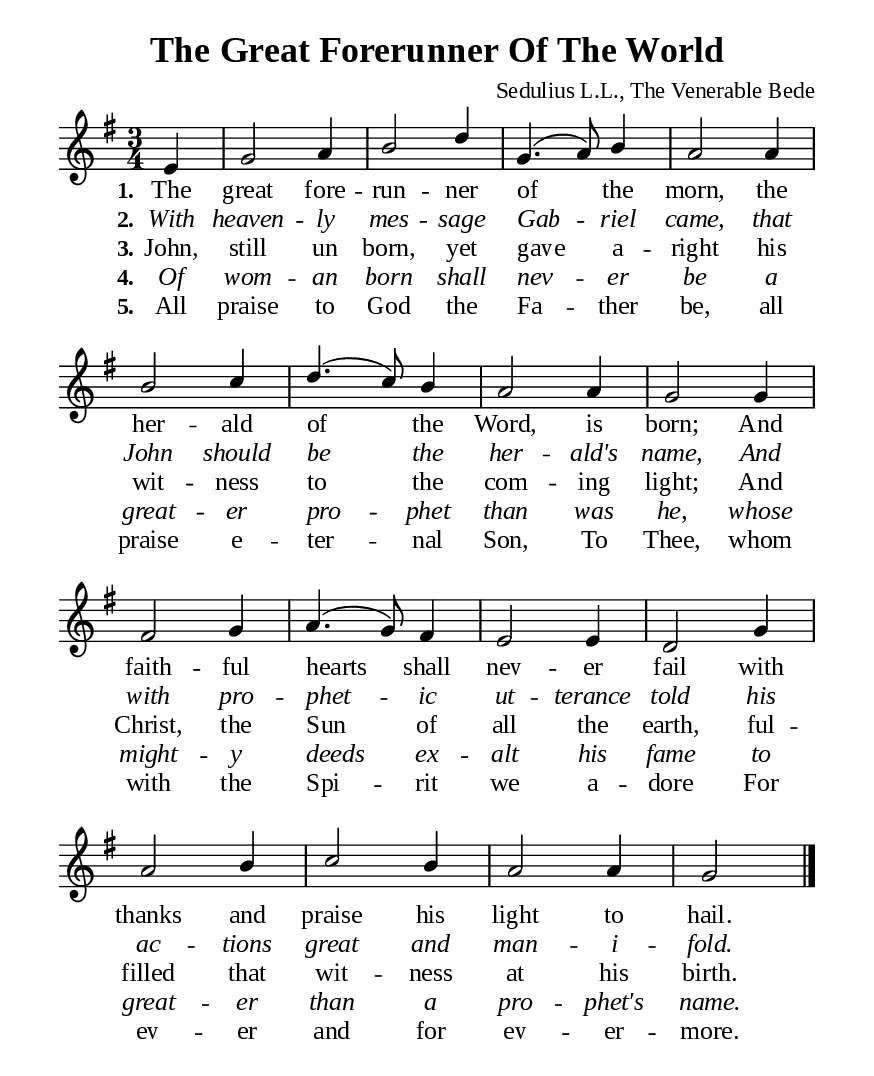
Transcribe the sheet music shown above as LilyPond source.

\version "2.18.2"

\header {
  title = "The Great Forerunner Of The World"
  composer = "Sedulius L.L., The Venerable Bede"
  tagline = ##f
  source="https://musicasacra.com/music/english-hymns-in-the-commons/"
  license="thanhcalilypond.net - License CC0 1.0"
}

global= {
  \key g \major
  \time 3/4
  \override Score.BarNumber.break-visibility = ##(#f #f #f)
  \override Lyrics.LyricSpace.minimum-distance = #3.0
}

\paper {
  #(set-paper-size "a5")
  top-margin = 10\mm
  bottom-margin = 10\mm
  left-margin = 10\mm
  right-margin = 10\mm
  indent = #0
  #(define fonts
	 (make-pango-font-tree "Liberation Serif"
	 		       "Liberation Serif"
			       "Liberation Serif"
			       (/ 20 20)))
  system-system-spacing = #'((basic-distance . 3) (padding . 3))
}

printItalic = \with {
  \override LyricText.font-shape = #'italic
}

% Verse music
musicVerseSoprano = \relative c' {
                    \partial 4 e4 |
  %{	01	%} g2 a4 |
  %{	02	%} b2 d4 |
  %{	03	%} g,4. (a8) b4 |
  %{	04	%} a2 a4 |
  %{	05	%} b2 c4 |
  %{	06	%} d4. (c8) b4 |
  %{	07	%} a2 a4 |
  %{	08	%} g2 g4 |
  %{	09	%} fis2 g4 |
  %{	10	%} a4. (g8) fis4 |
  %{	11	%} e2 e4 |
  %{	12	%} d2 g4 |
  %{	13	%} a2 b4 |
  %{	14	%} c2 b4 |
  %{	15	%} a2 a4 |
  %{	16	%} g2 \bar "|."
}

% Verse lyrics
verseOne = \lyricmode {
  \set stanza = #"1."
  The great fore -- run -- ner of the morn, the her -- ald of the Word, is born;
  And faith -- ful hearts shall nev -- er fail with thanks and praise his light to hail.
}

verseTwo = \lyricmode {
  \set stanza = #"2."
  With heaven -- ly mes -- sage Gab -- riel came,
  that John should be the her -- ald's name,
  And with pro -- phet -- ic ut -- terance told his ac -- tions great and man -- i -- fold.
}

verseThree = \lyricmode {
  \set stanza = #"3."
  John, still un born, yet gave a -- right his wit -- ness to the com -- ing light;
  And Christ, the Sun of all the earth, ful -- filled that wit -- ness at his birth.
}

verseFour = \lyricmode {
  \set stanza = #"4."
  Of wom -- an born shall nev -- er be a great -- er pro -- phet than was he,
  whose might -- y deeds ex -- alt his fame to great -- er than a pro -- phet's name.
}

verseFive = \lyricmode {
  \set stanza = #"5."
  All praise to God the Fa -- ther be, all praise e -- ter -- nal Son,
  To Thee, whom with the Spi -- rit we a -- dore
  For ev -- er and for ev -- er -- more.
}

% Layout
\score {
    \new ChoirStaff <<
      \new Staff <<
        \clef "treble"
        \new Voice = "sopranos" { \global \stemUp \slurUp \musicVerseSoprano }
      >>
      \new Lyrics \lyricsto sopranos \verseOne
      \new Lyrics \printItalic \lyricsto sopranos \verseTwo
      \new Lyrics \lyricsto sopranos \verseThree
      \new Lyrics \printItalic \lyricsto sopranos \verseFour
      \new Lyrics \lyricsto sopranos \verseFive
    >>
}
